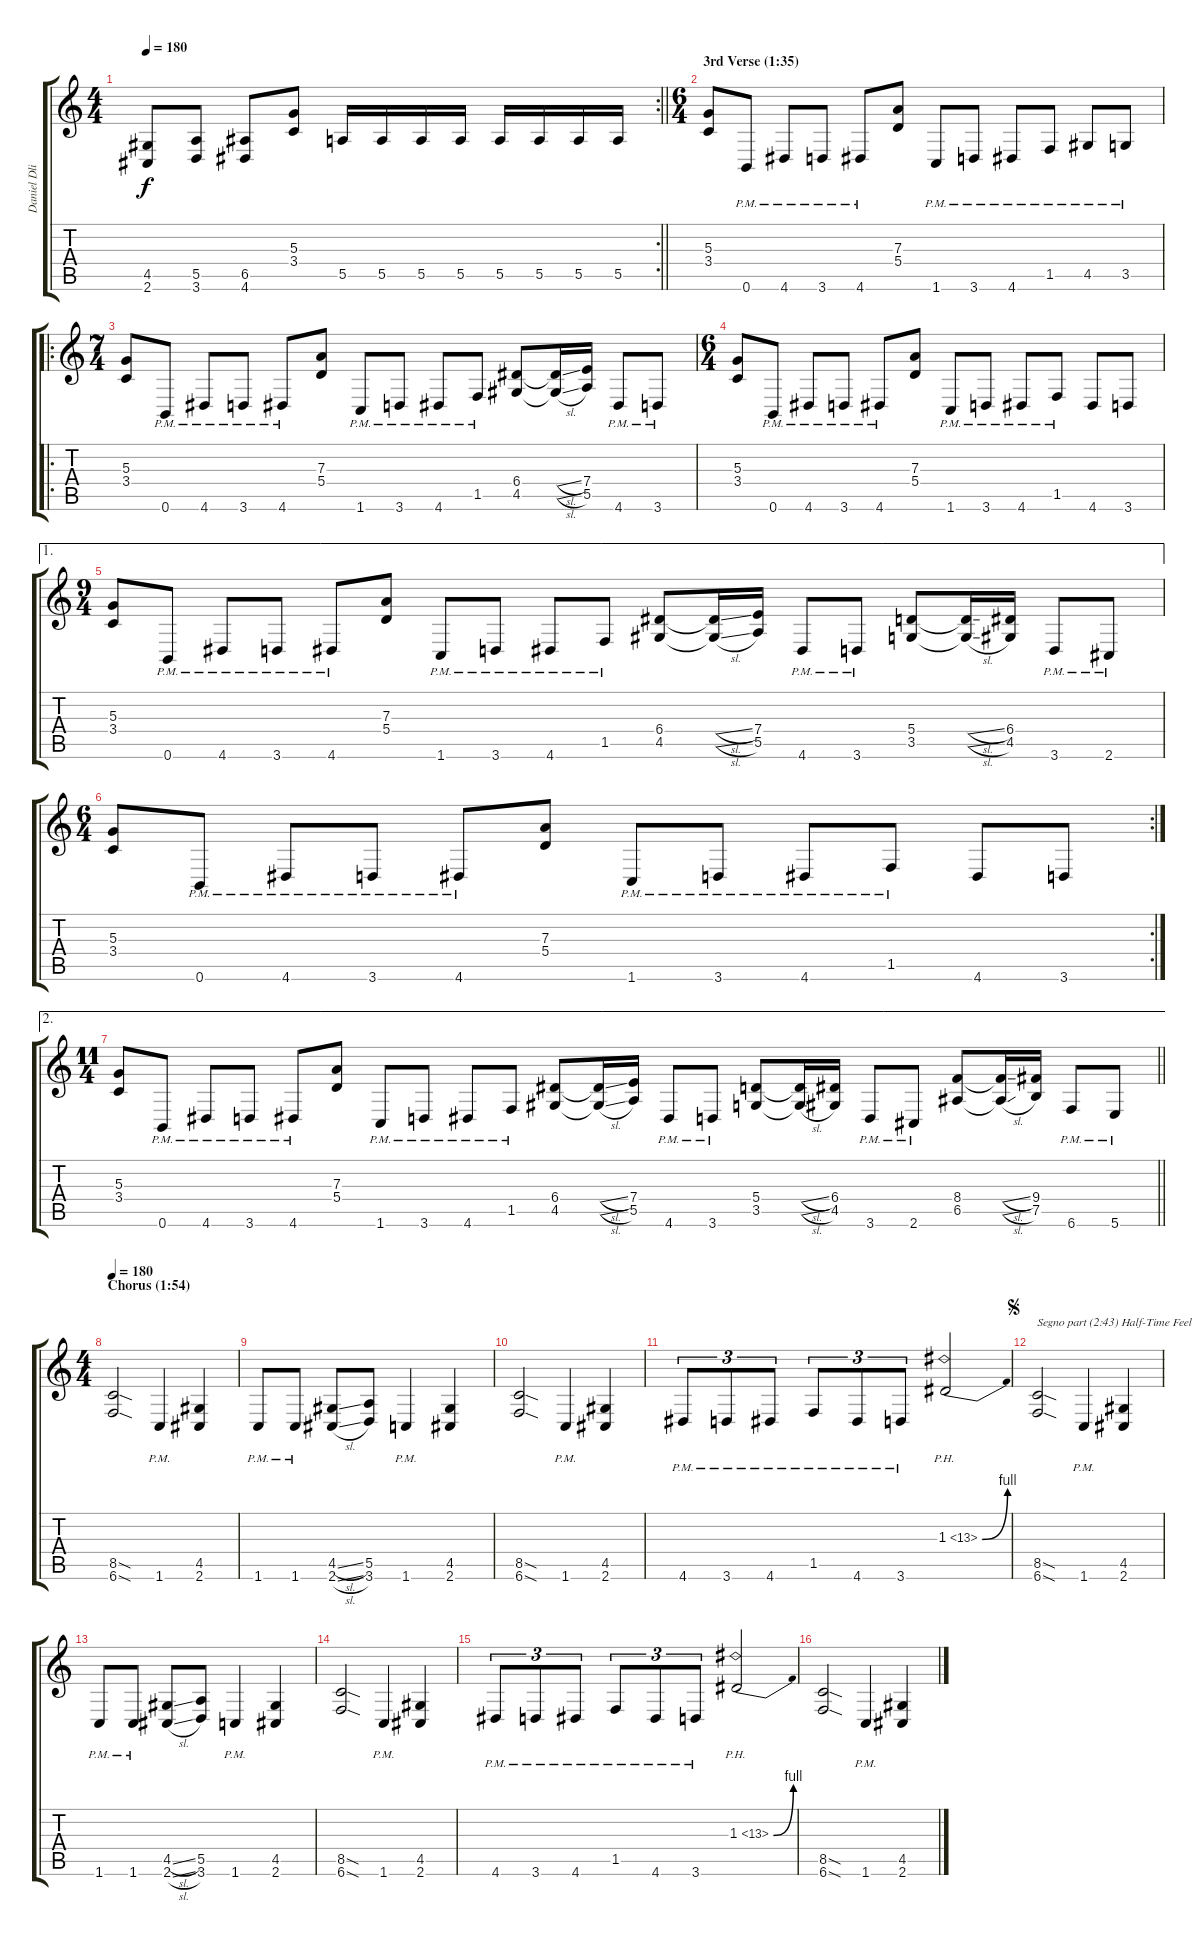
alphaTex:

\track ("Daniel Dlimi" "Daniel Dli") {instrument distortionguitar}
\staff {score tabs}
\tuning (B3 Gb3 D3 A2 E2 B1) {hide}
\rc 2
\ts (4 4)
\tempo 180
\clef g2
\barLineRight lightlight
\ks c
(4.5 2.6).8{dy f} (5.5 3.6).8 (6.5 4.6).8 (5.3 3.4).8 5.5.16 5.5.16 5.5.16 5.5.16 5.5.16 5.5.16 5.5.16 5.5.16 |
\ts (6 4)
\section ("" "3rd Verse (1:35)")
(5.3 3.4).8 0.6{pm}.8 4.6{pm}.8 3.6{pm}.8 4.6{pm}.8 (7.3 5.4).8 1.6{pm}.8 3.6{pm}.8 4.6{pm}.8 1.5{pm}.8 4.5{pm}.8 3.5{pm}.8 |
\ro
\ts (7 4)
(5.3 3.4).8 0.6{pm}.8 4.6{pm}.8 3.6{pm}.8 4.6{pm}.8 (7.3 5.4).8 1.6{pm}.8 3.6{pm}.8 4.6{pm}.8 1.5{pm}.8 (6.4 4.5).8 (6.4{sl t} 4.5{sl t}).16 (7.4 5.5).16 4.6{pm}.8 3.6{pm}.8 |
\ts (6 4)
(5.3 3.4).8 0.6{pm}.8 4.6{pm}.8 3.6{pm}.8 4.6{pm}.8 (7.3 5.4).8 1.6{pm}.8 3.6{pm}.8 4.6{pm}.8 1.5{pm}.8 4.6.8 3.6.8 |
\ae 1
\ts (9 4)
(5.3 3.4).8 0.6{pm}.8 4.6{pm}.8 3.6{pm}.8 4.6{pm}.8 (7.3 5.4).8 1.6{pm}.8 3.6{pm}.8 4.6{pm}.8 1.5{pm}.8 (6.4 4.5).8 (6.4{sl t} 4.5{sl t}).16 (7.4 5.5).16 4.6{pm}.8 3.6{pm}.8 (5.4 3.5).8 (5.4{sl t} 3.5{sl t}).16 (6.4 4.5).16 3.6{pm}.8 2.6{pm}.8 |
\rc 2
\ts (6 4)
(5.3 3.4).8 0.6{pm}.8 4.6{pm}.8 3.6{pm}.8 4.6{pm}.8 (7.3 5.4).8 1.6{pm}.8 3.6{pm}.8 4.6{pm}.8 1.5{pm}.8 4.6.8 3.6.8 |
\ae 2
\ts (11 4)
\barLineRight lightlight
(5.3 3.4).8 0.6{pm}.8 4.6{pm}.8 3.6{pm}.8 4.6{pm}.8 (7.3 5.4).8 1.6{pm}.8 3.6{pm}.8 4.6{pm}.8 1.5{pm}.8 (6.4 4.5).8 (6.4{sl t} 4.5{sl t}).16 (7.4 5.5).16 4.6{pm}.8 3.6{pm}.8 (5.4 3.5).8 (5.4{sl t} 3.5{sl t}).16 (6.4 4.5).16 3.6{pm}.8 2.6{pm}.8 (8.4 6.5).8 (8.4{sl t} 6.5{sl t}).16 (9.4 7.5).16 6.6{pm}.8 5.6{pm}.8 |
\ts (4 4)
\section ("" "Chorus (1:54)")
\tempo 180
(8.5{sod} 6.6{sod}).2 1.6{pm}.4 (4.5 2.6).4 |
1.6{pm}.8 1.6{pm}.8 (4.5{sl} 2.6{sl}).8 (5.5 3.6).8 1.6{pm}.4 (4.5 2.6).4 |
(8.5{sod} 6.6{sod}).2 1.6{pm}.4 (4.5 2.6).4 |
4.6{pm}.8{tu (3 2)} 3.6{pm}.8{tu (3 2)} 4.6{pm}.8{tu (3 2)} 1.5{pm}.8{tu (3 2)} 4.6{pm}.8{tu (3 2)} 3.6{pm}.8{tu (3 2)} 1.3{be (bend 0 0 60 4) ph 12}.2 |
\jump segno
(8.5{sod} 6.6{sod}).2{txt "Segno part (2:43) Half-Time Feel"} 1.6{pm}.4 (4.5 2.6).4 |
1.6{pm}.8 1.6{pm}.8 (4.5{sl} 2.6{sl}).8 (5.5 3.6).8 1.6{pm}.4 (4.5 2.6).4 |
(8.5{sod} 6.6{sod}).2 1.6{pm}.4 (4.5 2.6).4 |
4.6{pm}.8{tu (3 2)} 3.6{pm}.8{tu (3 2)} 4.6{pm}.8{tu (3 2)} 1.5{pm}.8{tu (3 2)} 4.6{pm}.8{tu (3 2)} 3.6{pm}.8{tu (3 2)} 1.3{be (bend 0 0 60 4) ph 12}.2 |
(8.5{sod} 6.6{sod}).2 1.6{pm}.4 (4.5 2.6).4
